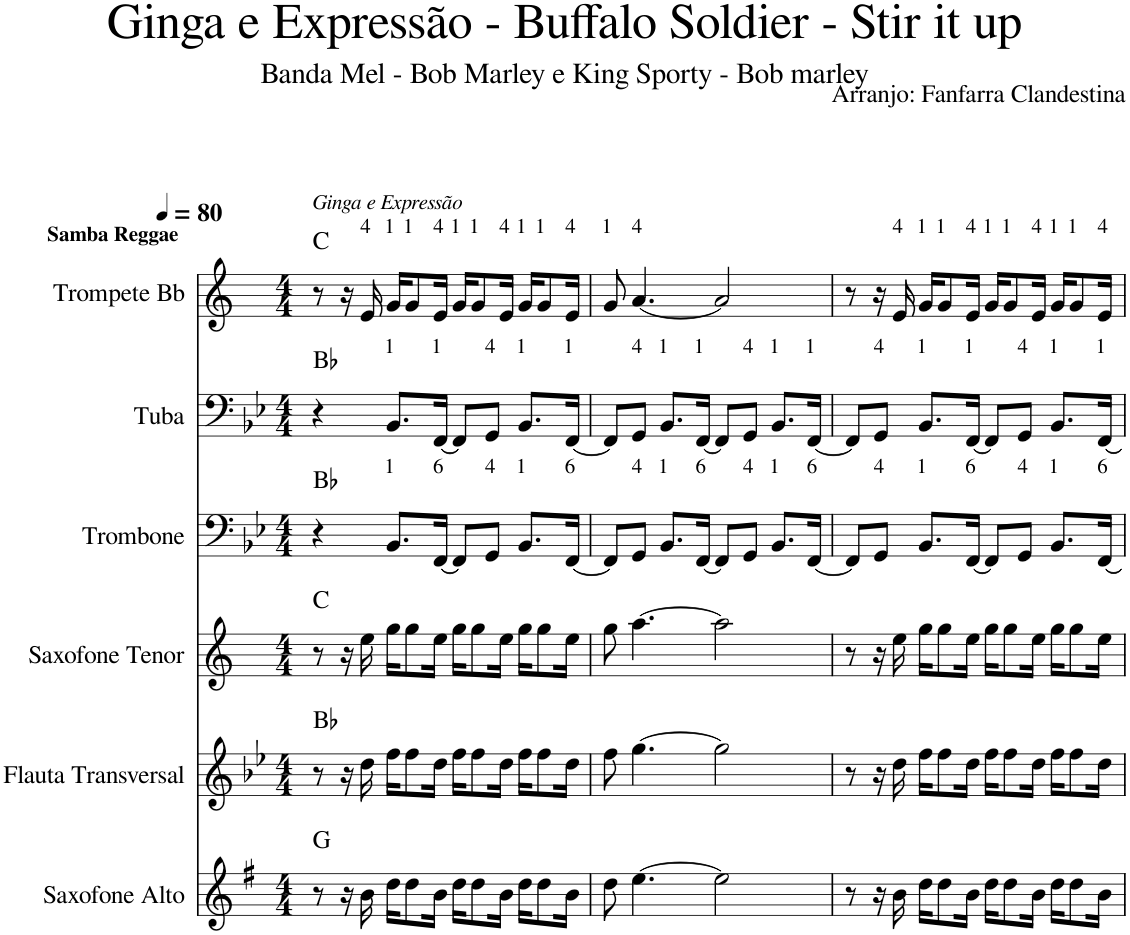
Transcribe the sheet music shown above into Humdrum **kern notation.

**kern	**harte	**kern	**harte	**kern	**harte	**kern	**harte	**kern	**harte	**kern	**harte
*part6	*part6	*part5	*part5	*part4	*part4	*part3	*part3	*part2	*part2	*part1	*part1
*staff6	*	*staff5	*	*staff4	*	*staff3	*	*staff2	*	*staff1	*
*I"Saxofone Alto	*	*I"Flauta Transversal	*	*I"Saxofone Tenor	*	*I"Trombone	*	*I"Tuba	*	*I"Trompete Bb	*
*	*	*I'Fl.	*	*I'Sax. Tn.	*	*I'Tbn.	*	*I'Tba.	*	*I'Tpt. Bb	*
*clefG2	*	*clefG2	*	*clefG2	*	*clefF4	*	*clefF4	*	*clefG2	*
*Trd5c9	*	*	*	*Trd8c14	*	*	*	*	*	*Trd1c2	*
*k[f#]	*	*k[b-e-]	*	*k[]	*	*k[b-e-]	*	*k[b-e-]	*	*k[]	*
*M4/4	*	*M4/4	*	*M4/4	*	*M4/4	*	*M4/4	*	*M4/4	*
=1	=1	=1	=1	=1	=1	=1	=1	=1	=1	=1	=1
!	!	!	!	!	!	!	!	!	!	!LO:TX:a:B:t=Samba Reggae	!
!	!	!	!	!	!	!	!	!	!	!LO:TX:a:i:t=Ginga e Expressão	!
8r	G:maj	8r	Bb:maj	8r	C:maj	4r	Bb:maj	4r	Bb:maj	8r	C:maj
*	*	*	*	*	*	*	*	*	*	*MM80	*
16r	.	16r	.	16r	.	.	.	.	.	16r	.
!	!	!	!	!	!	!	!	!	!	!LO:TX:a:t=4	!
16b\	.	16dd\	.	16ee\	.	.	.	.	.	16e/	.
!	!	!	!	!	!	!	!	!	!	!LO:TX:a:t=1	!
!	!	!	!	!	!	!	!	!LO:TX:a:t=1	!	!	!
!	!	!	!	!	!	!LO:TX:a:t=1	!	!	!	!	!
16dd\KL	.	16ff\KL	.	16gg\KL	.	8.BB-/L	.	8.BB-/L	.	16g/KL	.
!	!	!	!	!	!	!	!	!	!	!LO:TX:a:t=1	!
8dd\	.	8ff\	.	8gg\	.	.	.	.	.	8g/	.
!	!	!	!	!	!	!	!	!	!	!LO:TX:a:t=4	!
!	!	!	!	!	!	!	!	!LO:TX:a:t=1	!	!	!
!	!	!	!	!	!	!LO:TX:a:t=6	!	!	!	!	!
16b\Jk	.	16dd\Jk	.	16ee\Jk	.	[16FF/Jk	.	[16FF/Jk	.	16e/Jk	.
!	!	!	!	!	!	!	!	!	!	!LO:TX:a:t=1	!
16dd\KL	.	16ff\KL	.	16gg\KL	.	8FF/L]	.	8FF/L]	.	16g/KL	.
!	!	!	!	!	!	!	!	!	!	!LO:TX:a:t=1	!
8dd\	.	8ff\	.	8gg\	.	.	.	.	.	8g/	.
!	!	!	!	!	!	!	!	!LO:TX:a:t=4	!	!	!
!	!	!	!	!	!	!LO:TX:a:t=4	!	!	!	!	!
.	.	.	.	.	.	8GG/J	.	8GG/J	.	.	.
!	!	!	!	!	!	!	!	!	!	!LO:TX:a:t=4	!
16b\Jk	.	16dd\Jk	.	16ee\Jk	.	.	.	.	.	16e/Jk	.
!	!	!	!	!	!	!	!	!	!	!LO:TX:a:t=1	!
!	!	!	!	!	!	!	!	!LO:TX:a:t=1	!	!	!
!	!	!	!	!	!	!LO:TX:a:t=1	!	!	!	!	!
16dd\KL	.	16ff\KL	.	16gg\KL	.	8.BB-/L	.	8.BB-/L	.	16g/KL	.
!	!	!	!	!	!	!	!	!	!	!LO:TX:a:t=1	!
8dd\	.	8ff\	.	8gg\	.	.	.	.	.	8g/	.
!	!	!	!	!	!	!	!	!	!	!LO:TX:a:t=4	!
!	!	!	!	!	!	!	!	!LO:TX:a:t=1	!	!	!
!	!	!	!	!	!	!LO:TX:a:t=6	!	!	!	!	!
16b\Jk	.	16dd\Jk	.	16ee\Jk	.	[16FF/Jk	.	[16FF/Jk	.	16e/Jk	.
=2	=2	=2	=2	=2	=2	=2	=2	=2	=2	=2	=2
!	!	!	!	!	!	!	!	!	!	!LO:TX:a:t=1	!
8dd\	.	8ff\	.	8gg\	.	8FF/L]	.	8FF/L]	.	8g/	.
!	!	!	!	!	!	!	!	!	!	!LO:TX:a:t=4	!
!	!	!	!	!	!	!	!	!LO:TX:a:t=4	!	!	!
!	!	!	!	!	!	!LO:TX:a:t=4	!	!	!	!	!
[4.ee\	.	[4.gg\	.	[4.aa\	.	8GG/J	.	8GG/J	.	[4.a/	.
!	!	!	!	!	!	!	!	!LO:TX:a:t=1	!	!	!
!	!	!	!	!	!	!LO:TX:a:t=1	!	!	!	!	!
.	.	.	.	.	.	8.BB-/L	.	8.BB-/L	.	.	.
!	!	!	!	!	!	!	!	!LO:TX:a:t=1	!	!	!
!	!	!	!	!	!	!LO:TX:a:t=6	!	!	!	!	!
.	.	.	.	.	.	[16FF/Jk	.	[16FF/Jk	.	.	.
2ee\]	.	2gg\]	.	2aa\]	.	8FF/L]	.	8FF/L]	.	2a/]	.
!	!	!	!	!	!	!	!	!LO:TX:a:t=4	!	!	!
!	!	!	!	!	!	!LO:TX:a:t=4	!	!	!	!	!
.	.	.	.	.	.	8GG/J	.	8GG/J	.	.	.
!	!	!	!	!	!	!	!	!LO:TX:a:t=1	!	!	!
!	!	!	!	!	!	!LO:TX:a:t=1	!	!	!	!	!
.	.	.	.	.	.	8.BB-/L	.	8.BB-/L	.	.	.
!	!	!	!	!	!	!	!	!LO:TX:a:t=1	!	!	!
!	!	!	!	!	!	!LO:TX:a:t=6	!	!	!	!	!
.	.	.	.	.	.	[16FF/Jk	.	[16FF/Jk	.	.	.
=3	=3	=3	=3	=3	=3	=3	=3	=3	=3	=3	=3
8r	.	8r	.	8r	.	8FF/L]	.	8FF/L]	.	8r	.
!	!	!	!	!	!	!	!	!LO:TX:a:t=4	!	!	!
!	!	!	!	!	!	!LO:TX:a:t=4	!	!	!	!	!
16r	.	16r	.	16r	.	8GG/J	.	8GG/J	.	16r	.
!	!	!	!	!	!	!	!	!	!	!LO:TX:a:t=4	!
16b\	.	16dd\	.	16ee\	.	.	.	.	.	16e/	.
!	!	!	!	!	!	!	!	!	!	!LO:TX:a:t=1	!
!	!	!	!	!	!	!	!	!LO:TX:a:t=1	!	!	!
!	!	!	!	!	!	!LO:TX:a:t=1	!	!	!	!	!
16dd\KL	.	16ff\KL	.	16gg\KL	.	8.BB-/L	.	8.BB-/L	.	16g/KL	.
!	!	!	!	!	!	!	!	!	!	!LO:TX:a:t=1	!
8dd\	.	8ff\	.	8gg\	.	.	.	.	.	8g/	.
!	!	!	!	!	!	!	!	!	!	!LO:TX:a:t=4	!
!	!	!	!	!	!	!	!	!LO:TX:a:t=1	!	!	!
!	!	!	!	!	!	!LO:TX:a:t=6	!	!	!	!	!
16b\Jk	.	16dd\Jk	.	16ee\Jk	.	[16FF/Jk	.	[16FF/Jk	.	16e/Jk	.
!	!	!	!	!	!	!	!	!	!	!LO:TX:a:t=1	!
16dd\KL	.	16ff\KL	.	16gg\KL	.	8FF/L]	.	8FF/L]	.	16g/KL	.
!	!	!	!	!	!	!	!	!	!	!LO:TX:a:t=1	!
8dd\	.	8ff\	.	8gg\	.	.	.	.	.	8g/	.
!	!	!	!	!	!	!	!	!LO:TX:a:t=4	!	!	!
!	!	!	!	!	!	!LO:TX:a:t=4	!	!	!	!	!
.	.	.	.	.	.	8GG/J	.	8GG/J	.	.	.
!	!	!	!	!	!	!	!	!	!	!LO:TX:a:t=4	!
16b\Jk	.	16dd\Jk	.	16ee\Jk	.	.	.	.	.	16e/Jk	.
!	!	!	!	!	!	!	!	!	!	!LO:TX:a:t=1	!
!	!	!	!	!	!	!	!	!LO:TX:a:t=1	!	!	!
!	!	!	!	!	!	!LO:TX:a:t=1	!	!	!	!	!
16dd\KL	.	16ff\KL	.	16gg\KL	.	8.BB-/L	.	8.BB-/L	.	16g/KL	.
!	!	!	!	!	!	!	!	!	!	!LO:TX:a:t=1	!
8dd\	.	8ff\	.	8gg\	.	.	.	.	.	8g/	.
!	!	!	!	!	!	!	!	!	!	!LO:TX:a:t=4	!
!	!	!	!	!	!	!	!	!LO:TX:a:t=1	!	!	!
!	!	!	!	!	!	!LO:TX:a:t=6	!	!	!	!	!
16b\Jk	.	16dd\Jk	.	16ee\Jk	.	[16FF/Jk	.	[16FF/Jk	.	16e/Jk	.
=	=	=	=	=	=	=	=	=	=	=	=
*-	*-	*-	*-	*-	*-	*-	*-	*-	*-	*-	*-
